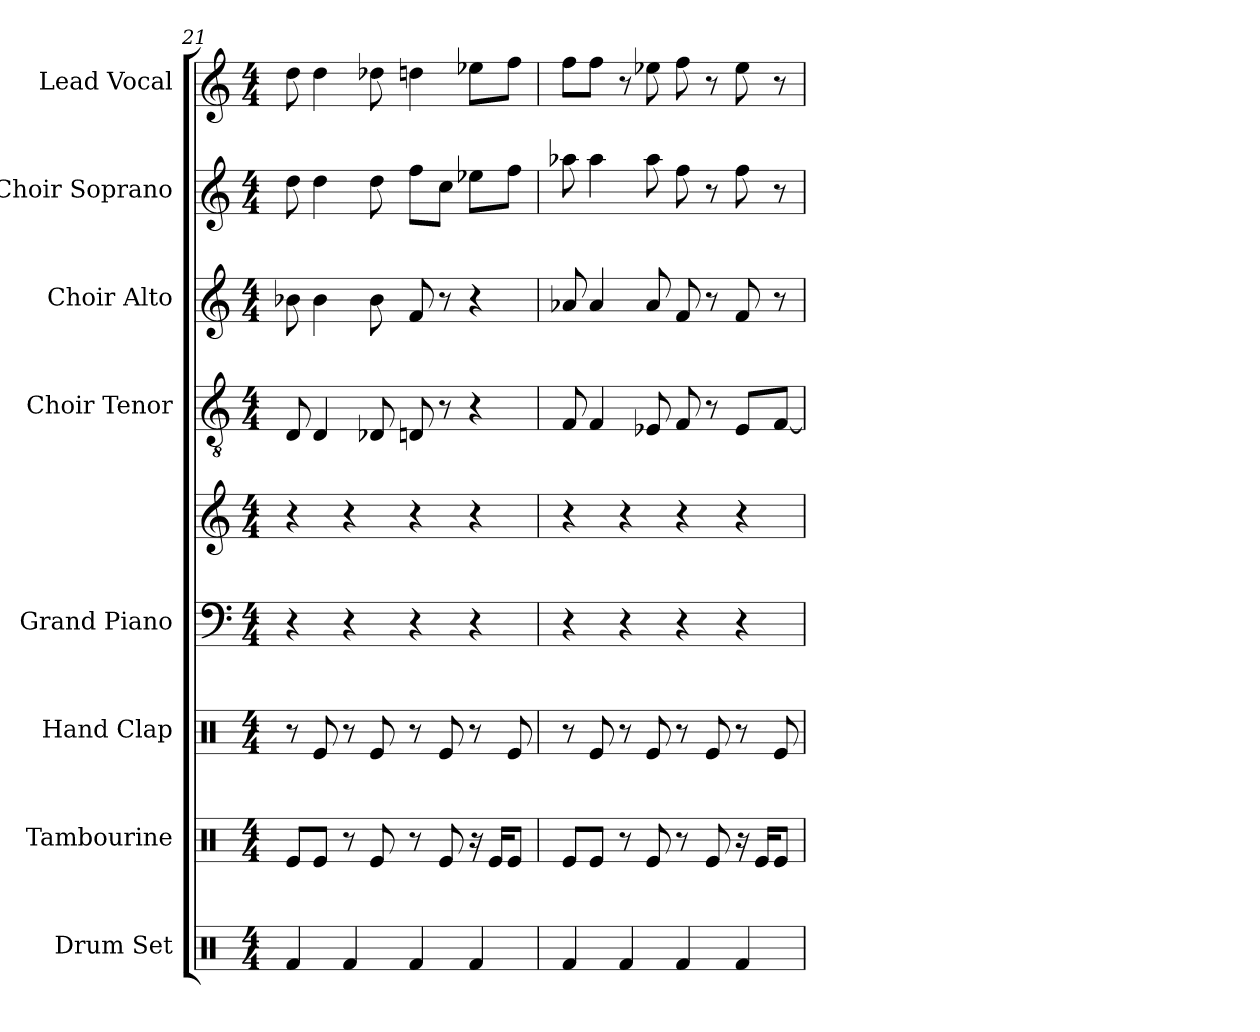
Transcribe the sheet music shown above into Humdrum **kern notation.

**kern	**kern	**kern	**kern	**kern	**kern	**kern	**kern	**kern
*part8	*part7	*part6	*part5	*part5	*part4	*part3	*part2	*part1
*staff9	*staff8	*staff7	*staff6	*staff5	*staff4	*staff3	*staff2	*staff1
*I"Drum Set	*I"Tambourine	*I"Hand Clap	*I"Grand Piano	*	*I"Choir Tenor	*I"Choir Alto	*I"Choir Soprano	*I"Lead Vocal
*I'Drs.	*I'Tamb.	*I'Clp.	*I'Pno.	*	*I'Ten.	*I'Alto	*I'Sop.	*I'Lead
*clefX	*clefX	*clefX	*clefF4	*clefG2	*clefGv2	*clefG2	*clefG2	*clefG2
*k[]	*k[]	*k[]	*k[]	*k[]	*k[]	*k[]	*k[]	*k[]
*M4/4	*M4/4	*M4/4	*M4/4	*M4/4	*M4/4	*M4/4	*M4/4	*M4/4
=21	=21	=21	=21	=21	=21	=21	=21	=21
4Rf	8ReL	8r	4r	4r	8D	8b-X	8dd	8dd
.	8ReJ	8Re	.	.	4D	4b-	4dd	4dd
4Rf	8r	8r	4r	4r	.	.	.	.
.	8Re	8Re	.	.	8D-X	8b-	8dd	8dd-X
4Rf	8r	8r	4r	4r	8Dn	8f	8ffL	4ddn
.	8Re	8Re	.	.	8r	8r	8ccJ	.
4Rf	16r	8r	4r	4r	4r	4r	8ee-XL	8ee-XL
.	16ReKL	.	.	.	.	.	.	.
.	8ReJ	8Re	.	.	.	.	8ffJ	8ffJ
=22	=22	=22	=22	=22	=22	=22	=22	=22
4Rf	8ReL	8r	4r	4r	8F	8a-X	8aa-X	8ffL
.	8ReJ	8Re	.	.	4F	4a-	4aa-	8ffJ
4Rf	8r	8r	4r	4r	.	.	.	8r
.	8Re	8Re	.	.	8E-X	8a-	8aa-	8ee-X
4Rf	8r	8r	4r	4r	8F	8f	8ff	8ff
.	8Re	8Re	.	.	8r	8r	8r	8r
4Rf	16r	8r	4r	4r	8E-L	8f	8ff	8ee-
.	16ReKL	.	.	.	.	.	.	.
.	8ReJ	8Re	.	.	[8FJ	8r	8r	8r
=	=	=	=	=	=	=	=	=
*-	*-	*-	*-	*-	*-	*-	*-	*-
